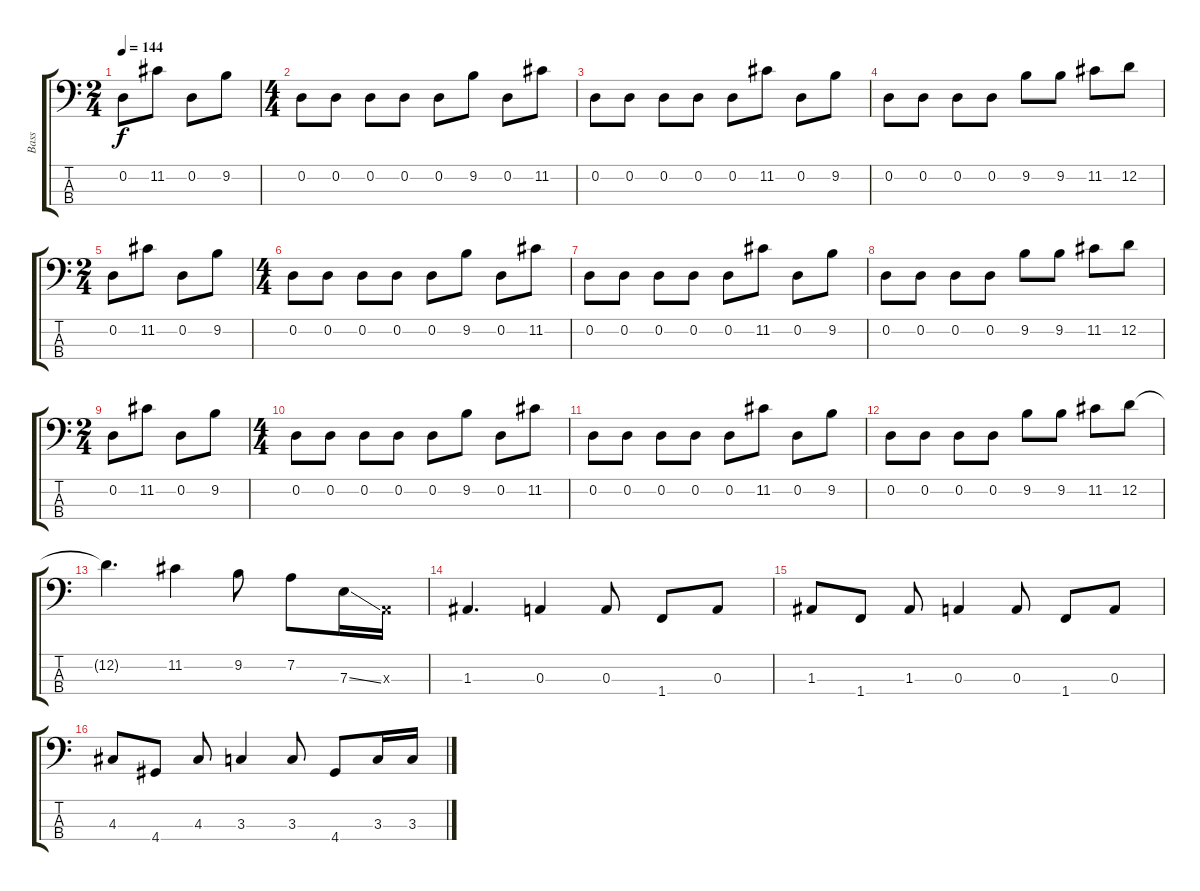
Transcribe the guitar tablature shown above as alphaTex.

\track ("Bass" "Bass") {instrument electricbassfinger}
\staff {score tabs}
\tuning (G2 D2 A1 E1) {hide}
\ts (2 4)
\tempo 144
\clef f4
\ks c
0.2.8{dy f} 11.2.8 0.2.8 9.2.8 |
\ts (4 4)
0.2.8 0.2.8 0.2.8 0.2.8 0.2.8 9.2.8 0.2.8 11.2.8 |
0.2.8 0.2.8 0.2.8 0.2.8 0.2.8 11.2.8 0.2.8 9.2.8 |
0.2.8 0.2.8 0.2.8 0.2.8 9.2.8 9.2.8 11.2.8 12.2.8 |
\ts (2 4)
0.2.8 11.2.8 0.2.8 9.2.8 |
\ts (4 4)
0.2.8 0.2.8 0.2.8 0.2.8 0.2.8 9.2.8 0.2.8 11.2.8 |
0.2.8 0.2.8 0.2.8 0.2.8 0.2.8 11.2.8 0.2.8 9.2.8 |
0.2.8 0.2.8 0.2.8 0.2.8 9.2.8 9.2.8 11.2.8 12.2.8 |
\ts (2 4)
0.2.8 11.2.8 0.2.8 9.2.8 |
\ts (4 4)
0.2.8 0.2.8 0.2.8 0.2.8 0.2.8 9.2.8 0.2.8 11.2.8 |
0.2.8 0.2.8 0.2.8 0.2.8 0.2.8 11.2.8 0.2.8 9.2.8 |
0.2.8 0.2.8 0.2.8 0.2.8 9.2.8 9.2.8 11.2.8 12.2.8 |
12.2{t}.4{d} 11.2.4 9.2.8 7.2.8 7.3{ss}.16 0.3{x}.16 |
1.3.4{d} 0.3.4 0.3.8 1.4.8 0.3.8 |
1.3.8 1.4.8 1.3.8 0.3.4 0.3.8 1.4.8 0.3.8 |
4.3.8 4.4.8 4.3.8 3.3.4 3.3.8 4.4.8 3.3.16 3.3.16
